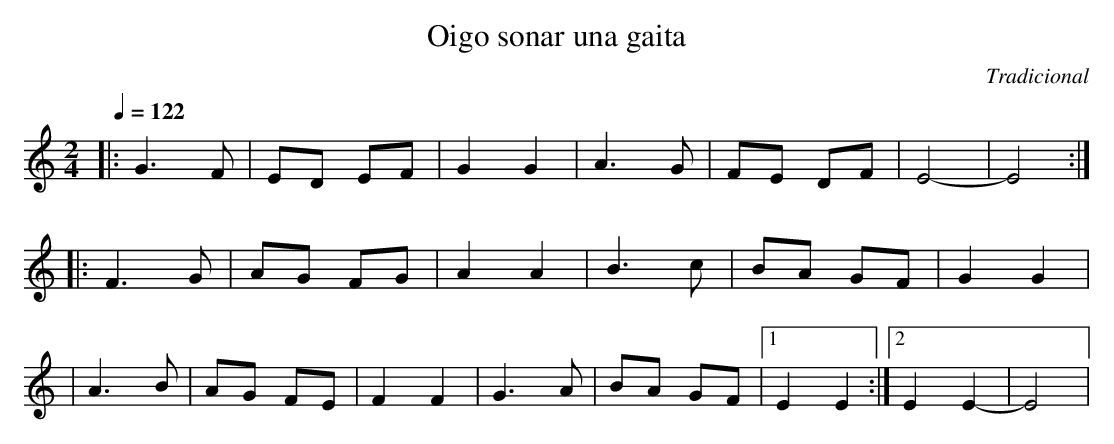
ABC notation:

X:1
T:Oigo sonar una gaita
C:Tradicional
M:2/4
L:1/8
Q:1/4=122
K:C
|: G3 F|ED EF|G2 G2|A3 G|FE DF|E4-|E4 :|
|: F3 G|AG FG|A2 A2|B3 c|BA GF|G2 G2|
|A3 B|AG FE|F2 F2|G3 A|BA GF|[1 E2 E2 :|[2 E2 E2-|E4|
